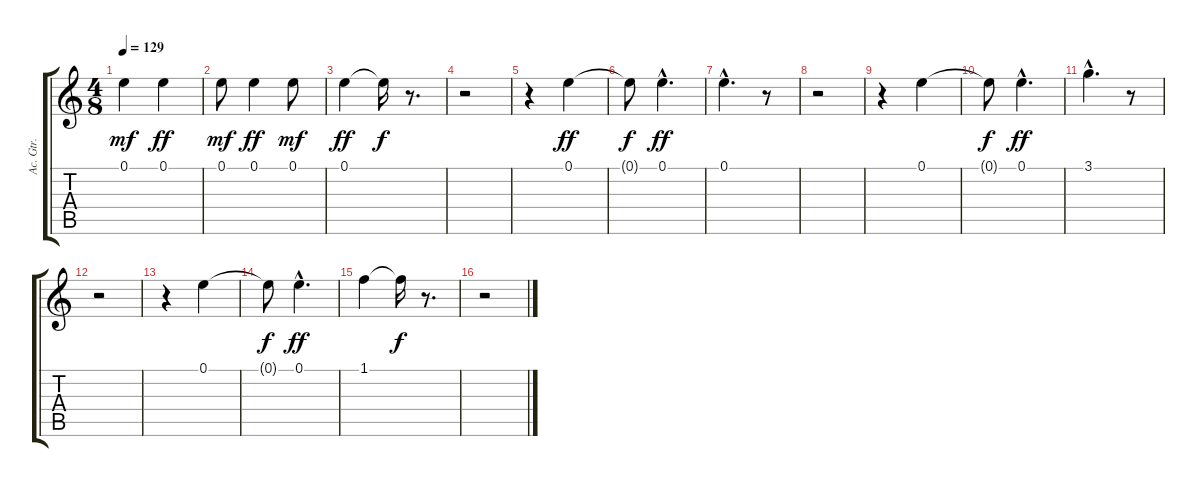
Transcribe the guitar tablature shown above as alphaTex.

\track ("Ac. Gtr." "Ac. Gtr.") {instrument acousticguitarsteel}
\staff {score tabs}
\tuning (E4 B3 G3 D3 A2 E2) {hide}
\ts (4 8)
\tempo 129
\clef g2
\ks c
0.1.4{dy mf} 0.1.4{dy ff} |
0.1.8{dy mf} 0.1.4{dy ff} 0.1.8{dy mf} |
0.1.4{dy ff} 0.1{t}.16{dy f} r.8{d} |
r.2 |
r.4 0.1.4{dy ff} |
0.1{t}.8{dy f} 0.1{hac}.4{d dy ff} |
0.1{hac}.4{d} r.8 |
r.2 |
r.4 0.1.4 |
0.1{t}.8{dy f} 0.1{hac}.4{d dy ff} |
3.1{hac}.4{d} r.8 |
r.2 |
r.4 0.1.4 |
0.1{t}.8{dy f} 0.1{hac}.4{d dy ff} |
1.1.4 1.1{t}.16{dy f} r.8{d} |
r.2
